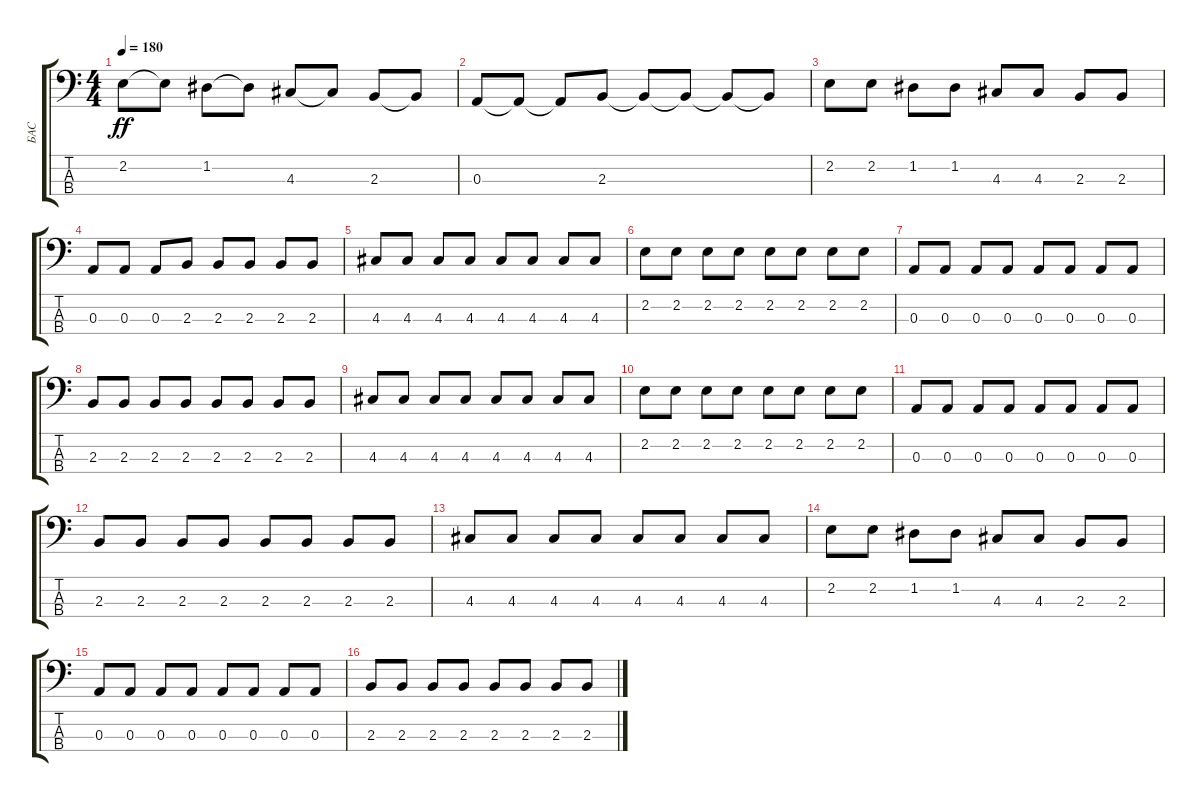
\track ("БАС" "БАС") {instrument electricbassfinger}
\staff {score tabs}
\tuning (G2 D2 A1 E1) {hide}
\ts (4 4)
\tempo 180
\clef f4
\ks c
2.2.8{dy ff} 2.2{t}.8 1.2.8 1.2{t}.8 4.3.8 4.3{t}.8 2.3.8 2.3{t}.8 |
0.3.8 0.3{t}.8 0.3{t}.8 2.3.8 2.3{t}.8 2.3{t}.8 2.3{t}.8 2.3{t}.8 |
2.2.8 2.2.8 1.2.8 1.2.8 4.3.8 4.3.8 2.3.8 2.3.8 |
0.3.8 0.3.8 0.3.8 2.3.8 2.3.8 2.3.8 2.3.8 2.3.8 |
4.3.8 4.3.8 4.3.8 4.3.8 4.3.8 4.3.8 4.3.8 4.3.8 |
2.2.8 2.2.8 2.2.8 2.2.8 2.2.8 2.2.8 2.2.8 2.2.8 |
0.3.8 0.3.8 0.3.8 0.3.8 0.3.8 0.3.8 0.3.8 0.3.8 |
2.3.8 2.3.8 2.3.8 2.3.8 2.3.8 2.3.8 2.3.8 2.3.8 |
4.3.8 4.3.8 4.3.8 4.3.8 4.3.8 4.3.8 4.3.8 4.3.8 |
2.2.8 2.2.8 2.2.8 2.2.8 2.2.8 2.2.8 2.2.8 2.2.8 |
0.3.8 0.3.8 0.3.8 0.3.8 0.3.8 0.3.8 0.3.8 0.3.8 |
2.3.8 2.3.8 2.3.8 2.3.8 2.3.8 2.3.8 2.3.8 2.3.8 |
4.3.8 4.3.8 4.3.8 4.3.8 4.3.8 4.3.8 4.3.8 4.3.8 |
2.2.8 2.2.8 1.2.8 1.2.8 4.3.8 4.3.8 2.3.8 2.3.8 |
0.3.8 0.3.8 0.3.8 0.3.8 0.3.8 0.3.8 0.3.8 0.3.8 |
2.3.8 2.3.8 2.3.8 2.3.8 2.3.8 2.3.8 2.3.8 2.3.8
